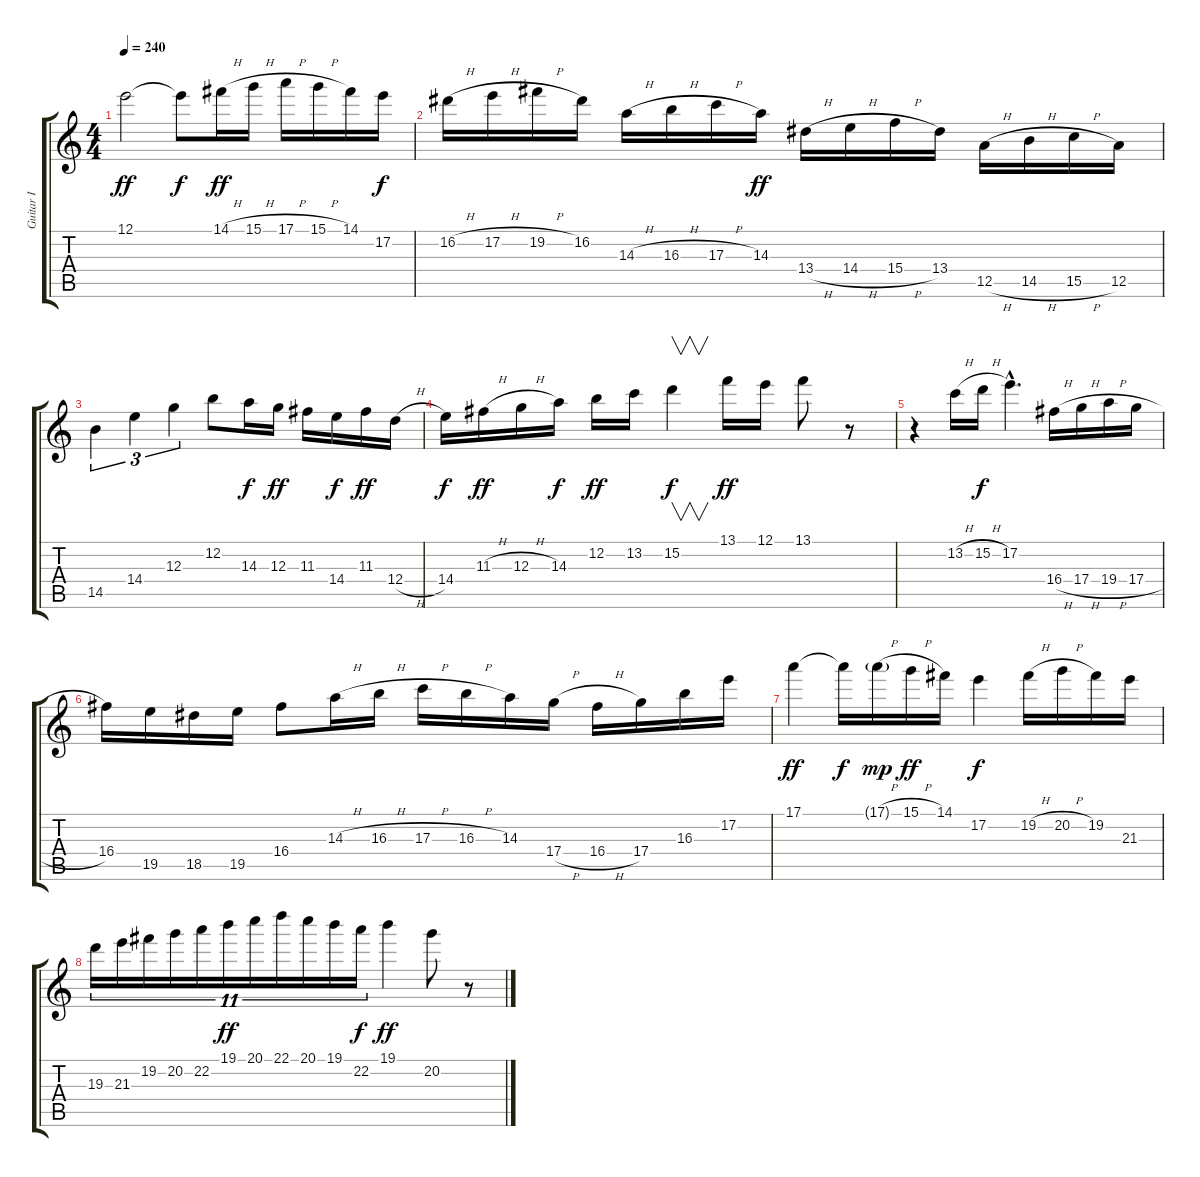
\track ("Guitar I" "Guitar I") {instrument overdrivenguitar}
\staff {score tabs}
\tuning (E4 B3 G3 D3 A2 E2) {hide}
\ts (4 4)
\tempo 240
\clef g2
\ks c
12.1.2{dy ff} 12.1{t}.8{dy f} 14.1{h}.16{dy ff} 15.1{h}.16 17.1{h}.16 15.1{h}.16 14.1.16 17.2.16{dy f} |
16.2{h}.16 17.2{h}.16 19.2{h}.16 16.2.16 14.3{h}.16 16.3{h}.16 17.3{h}.16 14.3.16{dy ff} 13.4{h}.16 14.4{h}.16 15.4{h}.16 13.4.16 12.5{h}.16 14.5{h}.16 15.5{h}.16 12.5.16 |
14.5.4{tu (3 2)} 14.4.4{tu (3 2)} 12.3.4{tu (3 2)} 12.2.8 14.3.16{dy f} 12.3.16{dy ff} 11.3.16 14.4.16{dy f} 11.3.16{dy ff} 12.4{h}.16 |
14.4.16{dy f} 11.3{h}.16{dy ff} 12.3{h}.16 14.3.16{dy f} 12.2.16{dy ff} 13.2.16 15.2.4{v dy f} 13.1.16{dy ff} 12.1.16 13.1.8 r.8 |
r.4 13.2{h}.16 15.2{h}.16{dy f} 17.2{hac}.4{d} 16.4{h}.16 17.4{h}.16 19.4{h}.16 17.4{h}.16 |
16.4.16 19.5.16 18.5.16 19.5.16 16.4.8 14.3{h}.16 16.3{h}.16 17.3{h}.16 16.3{h}.16 14.3.16 17.4{h}.16 16.4{h}.16 17.4.16 16.3.16 17.2.16 |
17.1.4{dy ff} 17.1{t}.16{dy f} 17.1{h g}.16{dy mp} 15.1{h}.16{dy ff} 14.1.16 17.2.4{dy f} 19.2{h}.16 20.2{h}.16 19.2.16 21.3.16 |
19.3.16{tu (11 8)} 21.3.16{tu (11 8)} 19.2.16{tu (11 8)} 20.2.16{tu (11 8)} 22.2.16{tu (11 8)} 19.1.16{tu (11 8) dy ff} 20.1.16{tu (11 8)} 22.1.16{tu (11 8)} 20.1.16{tu (11 8)} 19.1.16{tu (11 8)} 22.2.16{tu (11 8) dy f} 19.1.4{dy ff} 20.2.8 r.8
